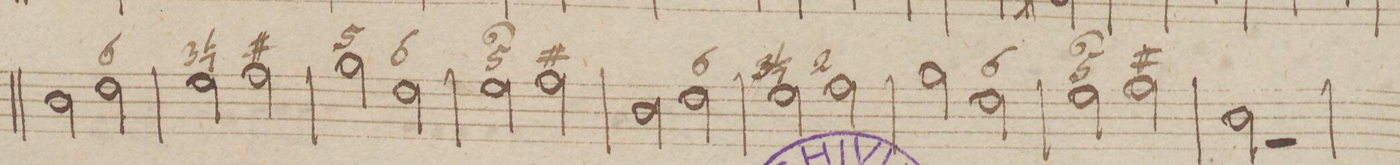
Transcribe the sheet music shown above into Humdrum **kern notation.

**kern	**dynam
*I"Organ.	*
*clefF4	*
*k[b-]	*
*met(c|)	*
*M2/2	*
2D\	.
2F\	.
=84	=84
2G\	.
2A\	.
=85	=85
2B-\	.
2F\	.
=86	=86
2G\	.
2A\	.
=87	=87
2D\	.
2F\	.
=88	=88
2G\	.
2A\	.
=89	=89
2B-\	.
2F\	.
=90	=90
2G\	.
2A\	.
=91	=91
2D\	.
2r	.
=92	=92
*-	*-
